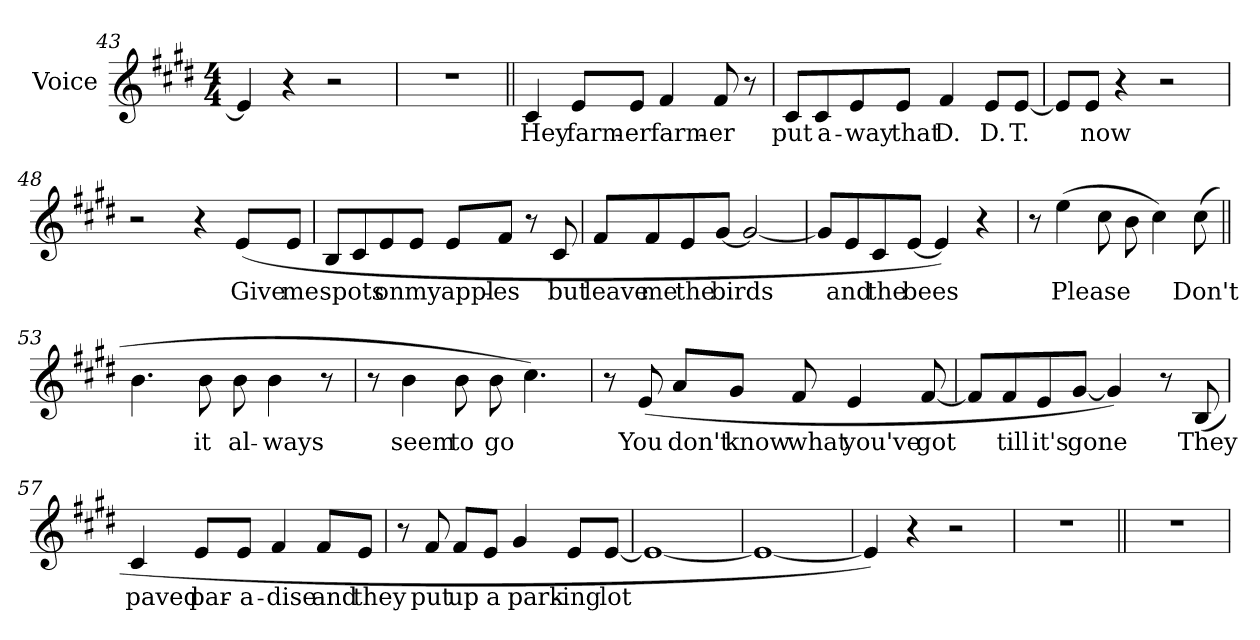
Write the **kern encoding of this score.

**kern	**text
*part1	*part1
*staff1	*staff1
*I"Voice	*
*I'Voice	*
*clefG2	*
*k[f#c#g#d#]	*
*E:	*
*M4/4	*
=43	=43
4ei/]	.
4r	.
2r	.
=44	=44
1r	.
=45||	=45||
!	!LO:LY:b:color=#000000
4c#i/	Hey
!	!LO:LY:b:color=#000000
8ei/L	farm-
!	!LO:LY:b:color=#000000
8ei/J	-er
!	!LO:LY:b:color=#000000
4f#i/	farm-
!	!LO:LY:b:color=#000000
8f#i/	-er
8r	.
!!LO:PB:g=z
=46	=46
!	!LO:LY:b:color=#000000
8c#i/L	put
!	!LO:LY:b:color=#000000
8c#i/	a-
!	!LO:LY:b:color=#000000
8ei/	-way
!	!LO:LY:b:color=#000000
8ei/J	that
!	!LO:LY:b:color=#000000
4f#i/	D.
!	!LO:LY:b:color=#000000
8ei/L	D.
!	!LO:LY:b:color=#000000
[8ei/J	T.
=47	=47
8ei/L]	.
!	!LO:LY:b:color=#000000
8ei/J	now
4r	.
2r	.
=48	=48
2r	.
4r	.
!	!LO:LY:b:color=#000000
(8ei/L	Give
!	!LO:LY:b:color=#000000
8ei/J	me
=49	=49
!	!LO:LY:b:color=#000000
8Bi/L	spots
8c#i/	.
!	!LO:LY:b:color=#000000
8ei/	on
!	!LO:LY:b:color=#000000
8ei/J	my
!	!LO:LY:b:color=#000000
8ei/L	appl-
!	!LO:LY:b:color=#000000
8f#i/J	-es
8r	.
!	!LO:LY:b:color=#000000
8c#i/	but
!!LO:LB:g=z
=50	=50
!	!LO:LY:b:color=#000000
8f#i/L	leave
!	!LO:LY:b:color=#000000
8f#i/	me
!	!LO:LY:b:color=#000000
8ei/	the
!	!LO:LY:b:color=#000000
[8g#i/J	birds
2g#i/_	.
=51	=51
8g#i/L]	.
!	!LO:LY:b:color=#000000
8ei/	and
!	!LO:LY:b:color=#000000
8c#i/	the
!	!LO:LY:b:color=#000000
[8ei/J	bees
4ei/])	.
4r	.
=52	=52
8r	.
!	!LO:LY:b:color=#000000
(4eei\	Please
8cc#i\	.
8bi\	.
4cc#i\)	.
!	!LO:LY:b:color=#000000
(8cc#i\	Don't
=53||	=53||
4.bi\	.
!	!LO:LY:b:color=#000000
8bi\	it
!	!LO:LY:b:color=#000000
8bi\	al-
!	!LO:LY:b:color=#000000
4bi\	-ways
8r	.
!!LO:LB:g=z
=54	=54
8r	.
!	!LO:LY:b:color=#000000
4bi\	seem
!	!LO:LY:b:color=#000000
8bi\	to
!	!LO:LY:b:color=#000000
8bi\	go
4.cc#i\)	.
=55	=55
8r	.
!	!LO:LY:b:color=#000000
(8ei/	You
!	!LO:LY:b:color=#000000
8ai/L	don't
!	!LO:LY:b:color=#000000
8g#i/J	know
!	!LO:LY:b:color=#000000
8f#i/	what
!	!LO:LY:b:color=#000000
4ei/	you've
!	!LO:LY:b:color=#000000
[8f#i/	got
=56	=56
8f#i/L]	.
!	!LO:LY:b:color=#000000
8f#i/	till
!	!LO:LY:b:color=#000000
8ei/	it's
!	!LO:LY:b:color=#000000
[8g#i/J	gone
4g#i/])	.
8r	.
!	!LO:LY:b:color=#000000
(8Bi/	They
!!LO:LB:g=z
=57	=57
!	!LO:LY:b:color=#000000
4c#i/	paved
!	!LO:LY:b:color=#000000
8ei/L	par-
!	!LO:LY:b:color=#000000
8ei/J	-a-
!	!LO:LY:b:color=#000000
4f#i/	-dise
!	!LO:LY:b:color=#000000
8f#i/L	and
!	!LO:LY:b:color=#000000
8ei/J	they
=58	=58
8r	.
!	!LO:LY:b:color=#000000
8f#i/	put
!	!LO:LY:b:color=#000000
8f#i/L	up
!	!LO:LY:b:color=#000000
8ei/J	a
!	!LO:LY:b:color=#000000
4g#i/	park-
!	!LO:LY:b:color=#000000
8ei/L	-ing
!	!LO:LY:b:color=#000000
[8ei/J	lot
=59	=59
1ei_	.
=60	=60
1ei_	.
=61	=61
4ei/])	.
4r	.
2r	.
=62	=62
1r	.
!!LO:LB:g=z
=63||	=63||
1r	.
=	=
*-	*-
